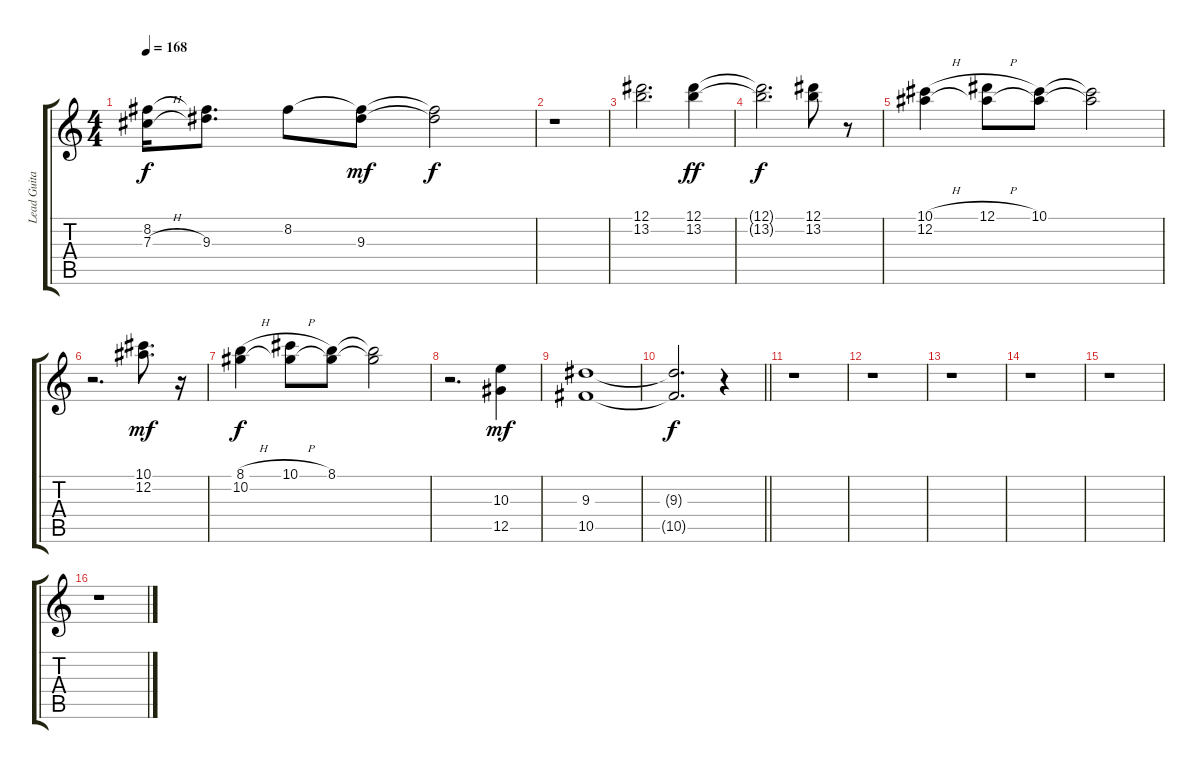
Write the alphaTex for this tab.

\track ("Lead Guitar" "Lead Guita") {instrument acousticguitarsteel}
\staff {score tabs}
\tuning (Eb4 Bb3 Gb3 Db3 Ab2 Eb2) {hide}
\ts (4 4)
\tempo 168
\clef g2
\ks c
(8.2 7.3{h}).16{dy f} (8.2{t} 9.3).8{d} 8.2.8 (8.2{t} 9.3).8{dy mf} (8.2{t} 9.3{t}).2{dy f} |
r.1 |
(12.1 13.2).2{d} (12.1 13.2).4{dy ff} |
(12.1{t} 13.2{t}).2{d dy f} (12.1 13.2).8 r.8 |
(10.1{h} 12.2).4 (12.1{h} 12.2{t}).8 (10.1 12.2{t}).8 (10.1{t} 12.2{t}).2 |
r.2{d} (10.1 12.2).8{d dy mf} r.16 |
(8.1{h} 10.2).4{dy f} (10.1{h} 10.2{t}).8 (8.1 10.2{t}).8 (8.1{t} 10.2{t}).2 |
r.2{d} (10.3 12.5).4{dy mf} |
(9.3 10.5).1 |
\barLineRight lightlight
(9.3{t} 10.5{t}).2{d dy f} r.4 |
\section ("" "")
r.1 |
r.1 |
r.1 |
r.1 |
r.1 |
r.1
